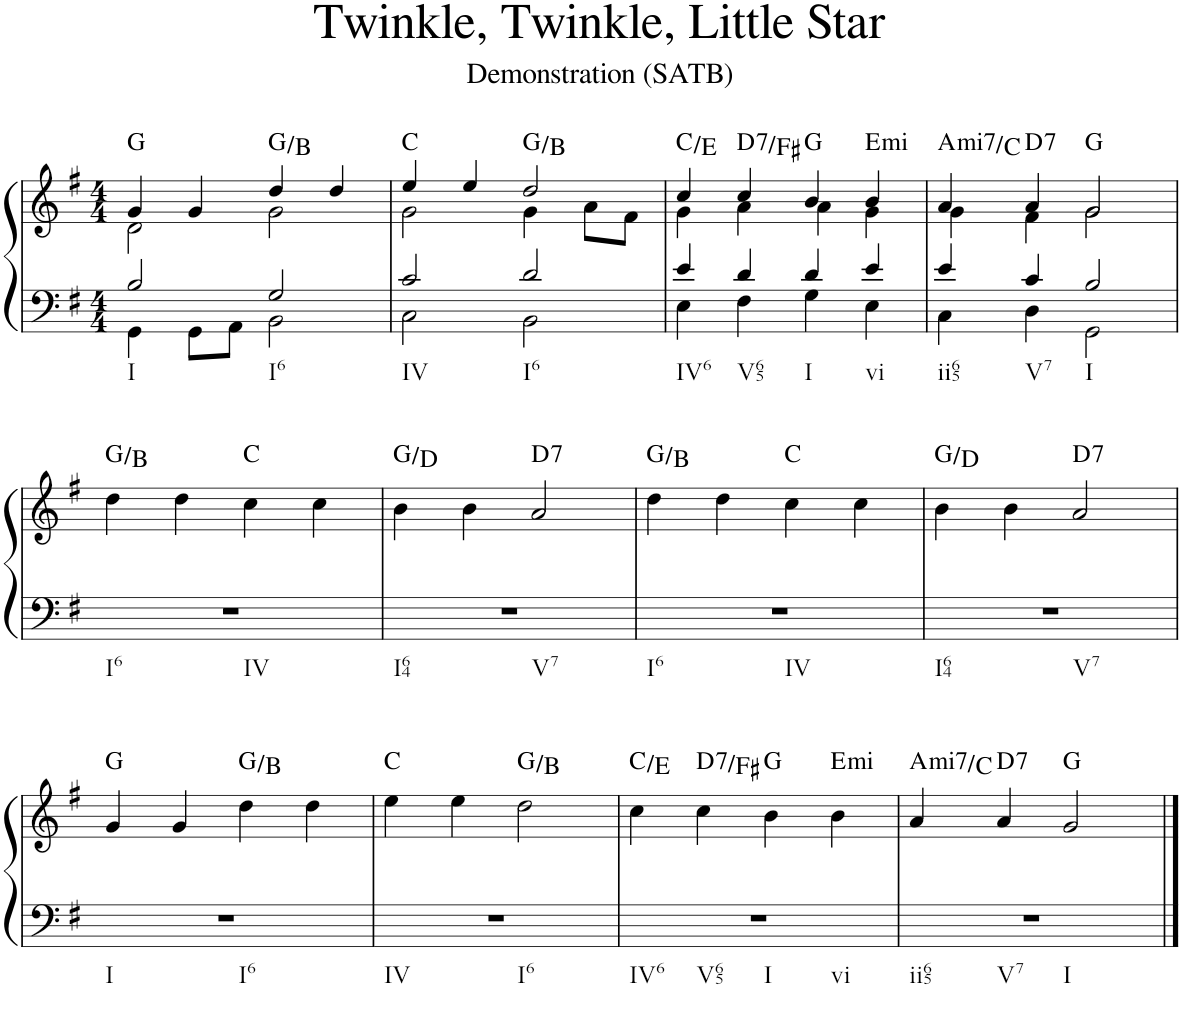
**kern	**kern	**harte
*part1	*part1	*part1
*staff2	*staff1	*
*I"Piano	*	*
*I'Pno.	*	*
*clefF4	*clefG2	*
*k[f#]	*k[f#]	*
*M4/4	*M4/4	*
=1	=1	=1
*^	*^	*
2B/	4GG\	4g/	2d\	G:maj
.	8GG\L	4g/	.	.
.	8AA\J	.	.	.
2G/	2BB\	4dd/	2g\	G:maj/3
.	.	4dd/	.	.
=2	=2	=2	=2	=2
2c/	2C\	4ee/	2g\	C:maj
.	.	4ee/	.	.
2d/	2BB\	2dd/	4g\	G:maj/3
.	.	.	8a\L	.
.	.	.	8f#\J	.
=3	=3	=3	=3	=3
4e/	4E\	4cc/	4g\	C:maj/3
!	!	!	!	!LO:H:kt=7
4d/	4F#\	4cc/	4a\	D:7/3
4d/	4G\	4b/	4a\	G:maj
!	!	!	!	!LO:H:kt=mi
4e/	4E\	4b/	4g\	E:min
=4	=4	=4	=4	=4
!	!	!	!	!LO:H:kt=mi7
4e/	4C\	4a/	4g\	A:min7/b3
!	!	!	!	!LO:H:kt=7
4c/	4D\	4a/	4f#\	D:7
2B/	2GG\	2g/	2g\	G:maj
*v	*v	*	*	*
*	*v	*v	*
!!LO:LB:g=z
=5	=5	=5
1r	4dd\	G:maj/3
.	4dd\	.
.	4cc\	C:maj
.	4cc\	.
=6	=6	=6
1r	4b\	G:maj/5
.	4b\	.
!	!	!LO:H:kt=7
.	2a/	D:7
=7	=7	=7
1r	4dd\	G:maj/3
.	4dd\	.
.	4cc\	C:maj
.	4cc\	.
=8	=8	=8
1r	4b\	G:maj/5
.	4b\	.
!	!	!LO:H:kt=7
.	2a/	D:7
!!LO:LB:g=z
=9	=9	=9
1r	4g/	G:maj
.	4g/	.
.	4dd\	G:maj/3
.	4dd\	.
=10	=10	=10
1r	4ee\	C:maj
.	4ee\	.
.	2dd\	G:maj/3
=11	=11	=11
1r	4cc\	C:maj/3
!	!	!LO:H:kt=7
.	4cc\	D:7/3
.	4b\	G:maj
!	!	!LO:H:kt=mi
.	4b\	E:min
=12	=12	=12
!	!	!LO:H:kt=mi7
1r	4a/	A:min7/b3
!	!	!LO:H:kt=7
.	4a/	D:7
.	2g/	G:maj
==	==	==
*-	*-	*-
